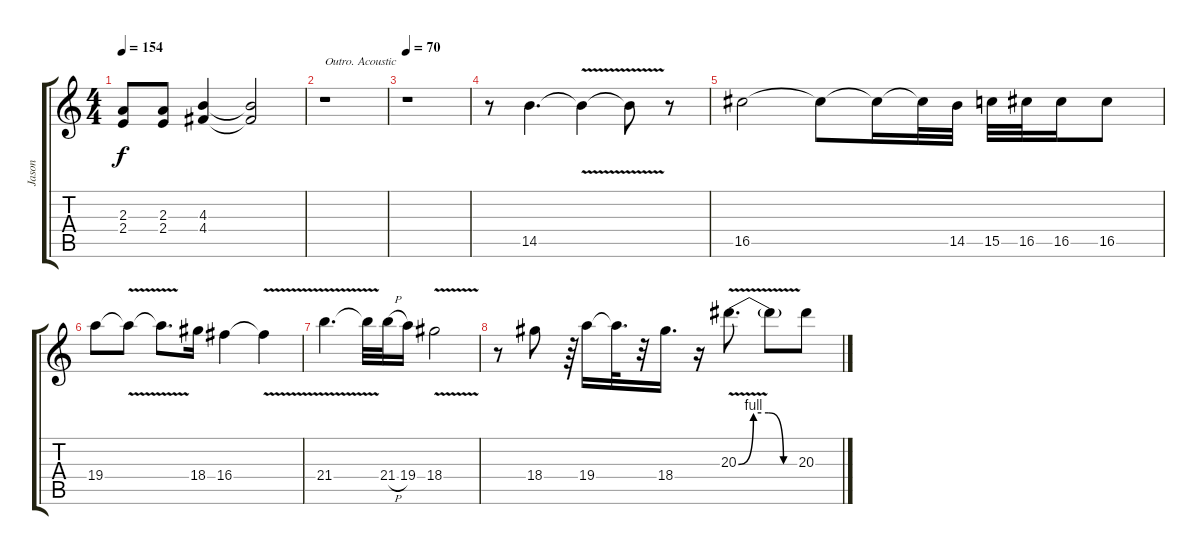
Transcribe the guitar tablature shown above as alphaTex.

\track ("Jason" "Jason") {instrument distortionguitar}
\staff {score tabs}
\tuning (E4 B3 G3 D3 A2 E2) {hide}
\ts (4 4)
\tempo 154
\clef g2
\ks c
(2.3 2.4).8{dy f} (2.3 2.4).8 (4.3 4.4).4 (4.3{t} 4.4{t}).2 |
r.1{txt "Outro. Acoustic"} |
\tempo 70
r.1{instrument acousticguitarsteel} |
r.8 14.5.4{d} 14.5{v t}.4 14.5{t}.8 r.8 |
16.5.2 16.5{t}.8 16.5{t}.16 16.5{t}.32 14.5.32 15.5.32 16.5.32 16.5.16 16.5.8 |
19.4.8 19.4{v t}.8 19.4{t}.8{d} 18.4.16 16.4.4 16.4{v t}.4 |
21.4{v}.4{d} 21.4{t}.32 21.4{h}.32 19.4.16 18.4{v}.2 |
r.8 18.4.8 r.64 19.4.16 19.4{t}.32{d} r.32 18.4.16{d} r.16 20.3{be (custom 0 0 15 4 30 4 45 0 60 0) v}.8{d} 20.3{t}.8 20.3.8
